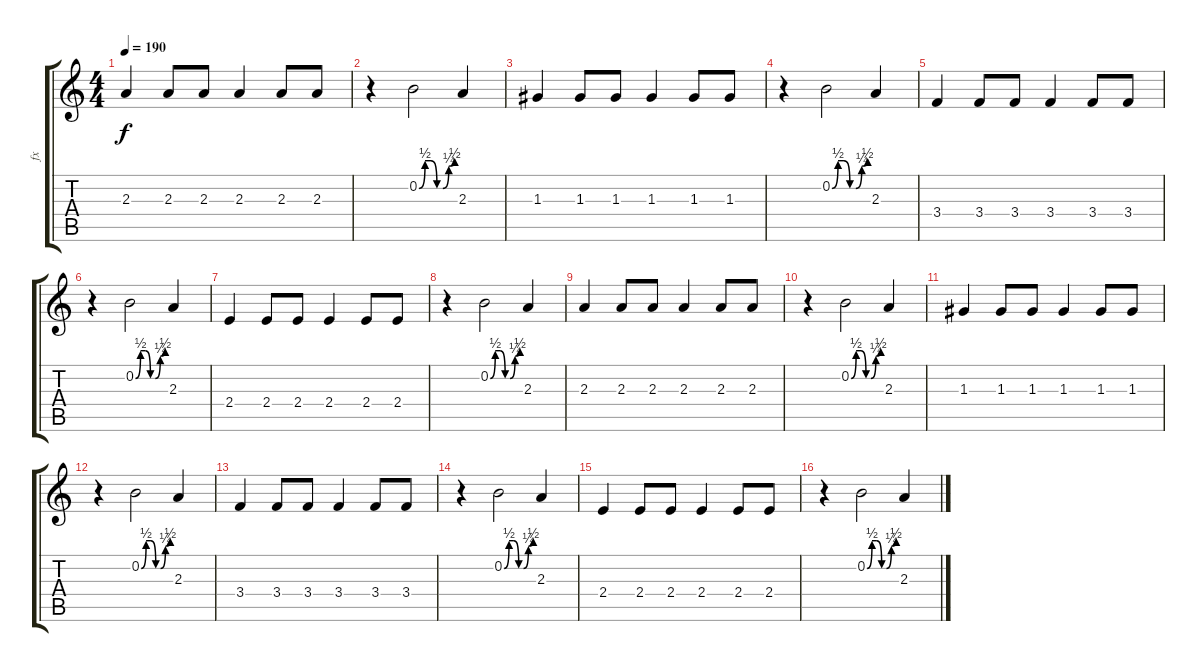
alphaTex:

\track ("fx" "fx") {instrument distortionguitar}
\staff {score tabs}
\tuning (E4 B3 G3 D3 A2 E2) {hide}
\ts (4 4)
\tempo 190
\clef g2
\ks c
2.3.4{dy f volume 12} 2.3.8 2.3.8 2.3.4 2.3.8 2.3.8 |
r.4 0.2{be (custom 0 0 10 2 20 2 30 0 40 0 50 1 60 2)}.2 2.3.4 |
1.3.4 1.3.8 1.3.8 1.3.4 1.3.8 1.3.8 |
r.4 0.2{be (custom 0 0 10 2 20 2 30 0 40 0 50 1 60 2)}.2 2.3.4 |
3.4.4 3.4.8 3.4.8 3.4.4 3.4.8 3.4.8 |
r.4 0.2{be (custom 0 0 10 2 20 2 30 0 40 0 50 1 60 2)}.2 2.3.4 |
2.4.4 2.4.8 2.4.8 2.4.4 2.4.8 2.4.8 |
r.4 0.2{be (custom 0 0 10 2 20 2 30 0 40 0 50 1 60 2)}.2 2.3.4 |
2.3.4 2.3.8 2.3.8 2.3.4 2.3.8 2.3.8 |
r.4 0.2{be (custom 0 0 10 2 20 2 30 0 40 0 50 1 60 2)}.2 2.3.4 |
1.3.4 1.3.8 1.3.8 1.3.4 1.3.8 1.3.8 |
r.4 0.2{be (custom 0 0 10 2 20 2 30 0 40 0 50 1 60 2)}.2 2.3.4 |
3.4.4 3.4.8 3.4.8 3.4.4 3.4.8 3.4.8 |
r.4 0.2{be (custom 0 0 10 2 20 2 30 0 40 0 50 1 60 2)}.2 2.3.4 |
2.4.4 2.4.8 2.4.8 2.4.4 2.4.8 2.4.8 |
r.4 0.2{be (custom 0 0 10 2 20 2 30 0 40 0 50 1 60 2)}.2 2.3.4
